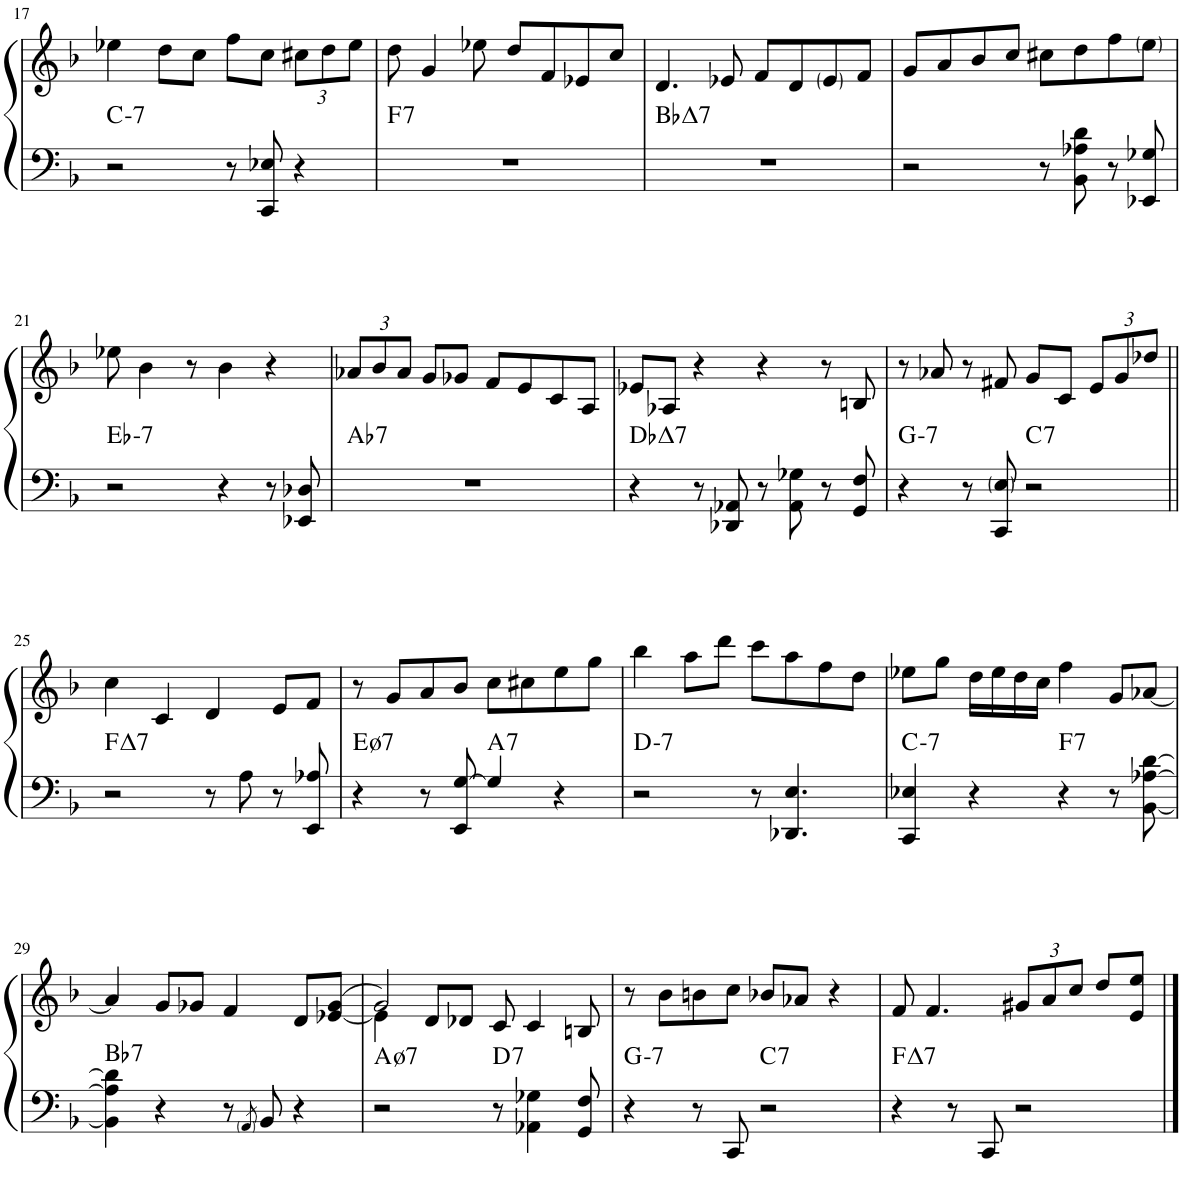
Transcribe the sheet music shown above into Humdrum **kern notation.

**kern	**kern	**harte
*part1	*part1	*part1
*staff2	*staff1	*
*I"Piano	*	*
*I'Pno.	*	*
!!LO:PB:g=z
*clefF4	*clefG2	*
*k[b-]	*k[b-]	*
*M4/4	*M4/4	*
=17	=17	=17
!	!	!LO:H:kt=7
2r	4ee-X\	C:min7
.	8dd\L	.
.	8cc\J	.
8r	8ff\L	.
8CC/ 8E-X/	8cc\J	.
*	*Xbrackettup	*
4r	12cc#X\L	.
.	12dd\	.
.	12ee-\J	.
=18	=18	=18
!	!	!LO:H:kt=7
1r	8dd\	F:7
.	4g/	.
.	8ee-X\	.
.	8dd/L	.
.	8f/	.
.	8e-X/	.
.	8cc/J	.
=19	=19	=19
!	!	!LO:H:kt=7
1r	4.d/	Bb:maj7
.	8e-X/	.
.	8f/L	.
.	8d/	.
.	8e-/	.
.	8f/J	.
=20	=20	=20
2r	8g/L	.
.	8a/	.
.	8b-/	.
.	8cc/J	.
8r	8cc#X\L	.
8BB-\ 8A-X\ 8d\	8dd\	.
8r	8ff\	.
8EE-X/ 8G-X/	8ee\J	.
!!LO:LB:g=z
=21	=21	=21
!	!	!LO:H:kt=7
2r	8ee-X\	Eb:min7
.	4b-\	.
.	8r	.
4r	4b-\	.
8r	4r	.
8EE-X/ 8D-X/	.	.
=22	=22	=22
!	!	!LO:H:kt=7
1r	12a-X/L	Ab:7
.	12b-/	.
.	12a-/J	.
.	8g/L	.
.	8g-X/J	.
.	8f/L	.
.	8e/	.
.	8c/	.
.	8A/J	.
=23	=23	=23
!	!	!LO:H:kt=7
4r	8e-X/L	Db:maj7
.	8A-X/J	.
8r	4r	.
8DD-X/ 8AA-X/	.	.
8r	4r	.
8AA-\ 8G-X\	.	.
8r	8r	.
8GG/ 8F/	8Bn/	.
=24	=24	=24
!	!	!LO:H:kt=7
4r	8r	G:min7
.	8a-X/	.
8r	8r	.
8CC/ 8E/	8f#X/	.
!	!	!LO:H:kt=7
2r	8g/L	C:7
.	8c/J	.
.	12e/L	.
.	12g/	.
.	12dd-X/J	.
!!LO:LB:g=z
=25||	=25||	=25||
!	!	!LO:H:kt=7
2r	4cc\	F:maj7
.	4c/	.
8r	4d/	.
8A\	.	.
8r	8e/L	.
8EE/ 8A-X/	8f/J	.
=26	=26	=26
!	!	!LO:H:kt=7
4r	8r	E:hdim7
.	8g/L	.
8r	8a/	.
8EE/ [8G/	8b-/J	.
!	!	!LO:H:kt=7
4G/]	8cc\L	A:7
.	8cc#X\	.
4r	8ee\	.
.	8gg\J	.
=27	=27	=27
!	!	!LO:H:kt=7
2r	4bb-\	D:min7
.	8aa\L	.
.	8ddd\J	.
8r	8ccc\L	.
4.DD-X/ 4.E/	8aa\	.
.	8ff\	.
.	8dd\J	.
=28	=28	=28
!	!	!LO:H:kt=7
4CC/ 4E-X/	8ee-X\L	C:min7
.	8gg\J	.
4r	16dd\LL	.
.	16ee-\	.
.	16dd\	.
.	16cc\JJ	.
!	!	!LO:H:kt=7
4r	4ff\	F:7
8r	8g/L	.
[8BB-\ [8A-X\ [8d\	[8a-X/J	.
!!LO:LB:g=z
=29	=29	=29
!	!	!LO:H:kt=7
4BB-\] 4A-\] 4d\]	4a-/]	Bb:7
4r	8g/L	.
.	8g-X/J	.
8r	4f/	.
8qAA/	.	.
8BB-/	.	.
4r	8d/L	.
.	(>[8e-X/ 8g-/J	.
=30	=30	=30
*	*^	*
!	!	!	!LO:H:kt=7
2r	4e-\]	2g/)	A:hdim7
.	8d/L	.	.
.	8d-X/J	.	.
!	!	!	!LO:H:kt=7
8r	8c/	2ryy	D:7
4AA-X\ 4G-X\	4c/	.	.
8GG/ 8F/	8Bn/	.	.
*	*v	*v	*
=31	=31	=31
!	!	!LO:H:kt=7
4r	8r	G:min7
.	8b-\L	.
8r	8bn\	.
8CC/	8cc\J	.
!	!	!LO:H:kt=7
2r	8b-X/L	C:7
.	8a-X/J	.
.	4r	.
=32	=32	=32
!	!	!LO:H:kt=7
4r	8f/	F:maj7
.	4.f/	.
8r	.	.
8CC/	.	.
2r	12g#X/L	.
.	12a/	.
.	12cc/J	.
.	8dd/L	.
.	8e/ 8ee/J	.
==	==	==
*-	*-	*-
